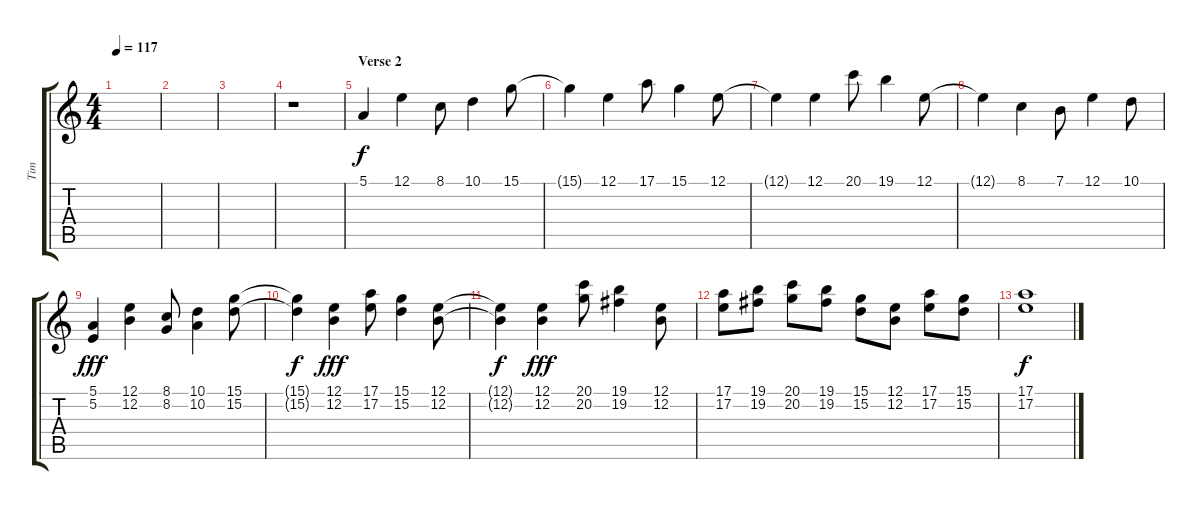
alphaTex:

\track ("Tim" "Tim") {instrument koto}
\staff {score tabs}
\tuning (E4 B3 G3 D3 A2 E2) {hide}
\ts (4 4)
\tempo 117
\clef g2
\ks c
|
|
|
r.1{volume 10} |
\section ("" "Verse 2")
5.1.4{volume 13 instrument koto} 12.1.4 8.1.8 10.1.4 15.1.8 |
15.1{t}.4{volume 13} 12.1.4 17.1.8 15.1.4 12.1.8 |
12.1{t}.4{volume 13 instrument koto} 12.1.4 20.1.8 19.1.4 12.1.8 |
12.1{t}.4{volume 13 instrument koto} 8.1.4 7.1.8 12.1.4 10.1.8 |
(5.1 5.2).4{dy fff volume 13 instrument koto} (12.1 12.2).4 (8.1 8.2).8 (10.1 10.2).4 (15.1 15.2).8 |
(15.1{t} 15.2{t}).4{dy f volume 13 instrument koto} (12.1 12.2).4{dy fff} (17.1 17.2).8 (15.1 15.2).4 (12.1 12.2).8 |
(12.1{t} 12.2{t}).4{dy f volume 13 instrument koto} (12.1 12.2).4{dy fff} (20.1 20.2).8 (19.1 19.2).4 (12.1 12.2).8 |
(17.1 17.2).8{volume 16 instrument koto} (19.1 19.2).8 (20.1 20.2).8 (19.1 19.2).8 (15.1 15.2).8 (12.1 12.2).8 (17.1 17.2).8 (15.1 15.2).8 |
(17.1 17.2).1{dy f}
